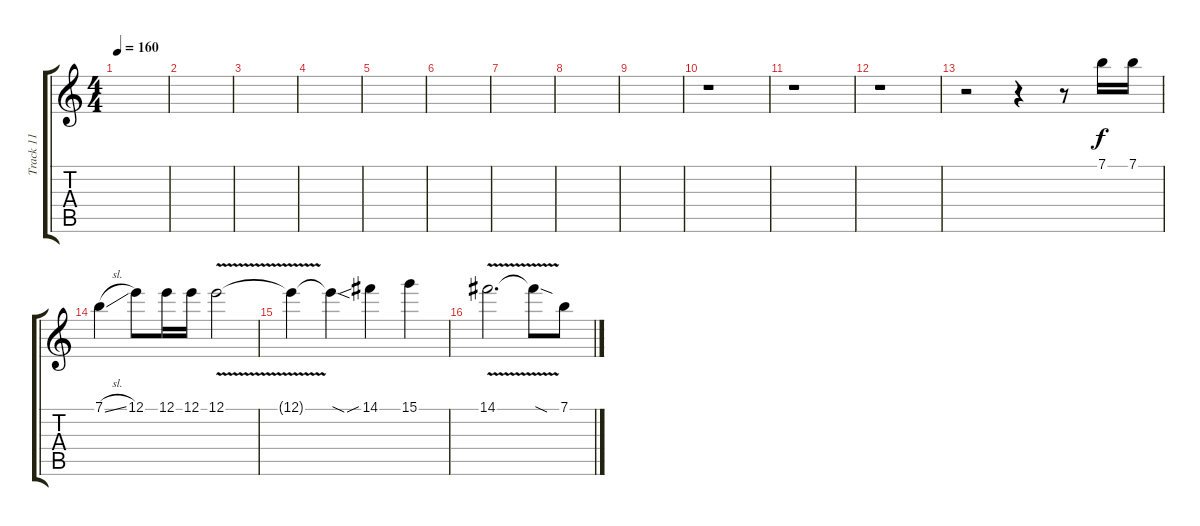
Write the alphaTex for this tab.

\track ("Track 11" "Track 11") {instrument distortionguitar}
\staff {score tabs}
\tuning (E4 B3 G3 D3 A2 E2) {hide}
\ts (4 4)
\tempo 160
\clef g2
\ks c
|
|
|
|
|
|
|
|
|
r.1 |
r.1 |
r.1 |
r.2 r.4 r.8 7.1.16 7.1.16 |
7.1{sl}.4 12.1.8 12.1.16 12.1.16 12.1{v}.2 |
12.1{t}.4 12.1{sod t}.4 14.1{sib}.4 15.1.4 |
14.1{v}.2{d} 14.1{sod t}.8 7.1.8
